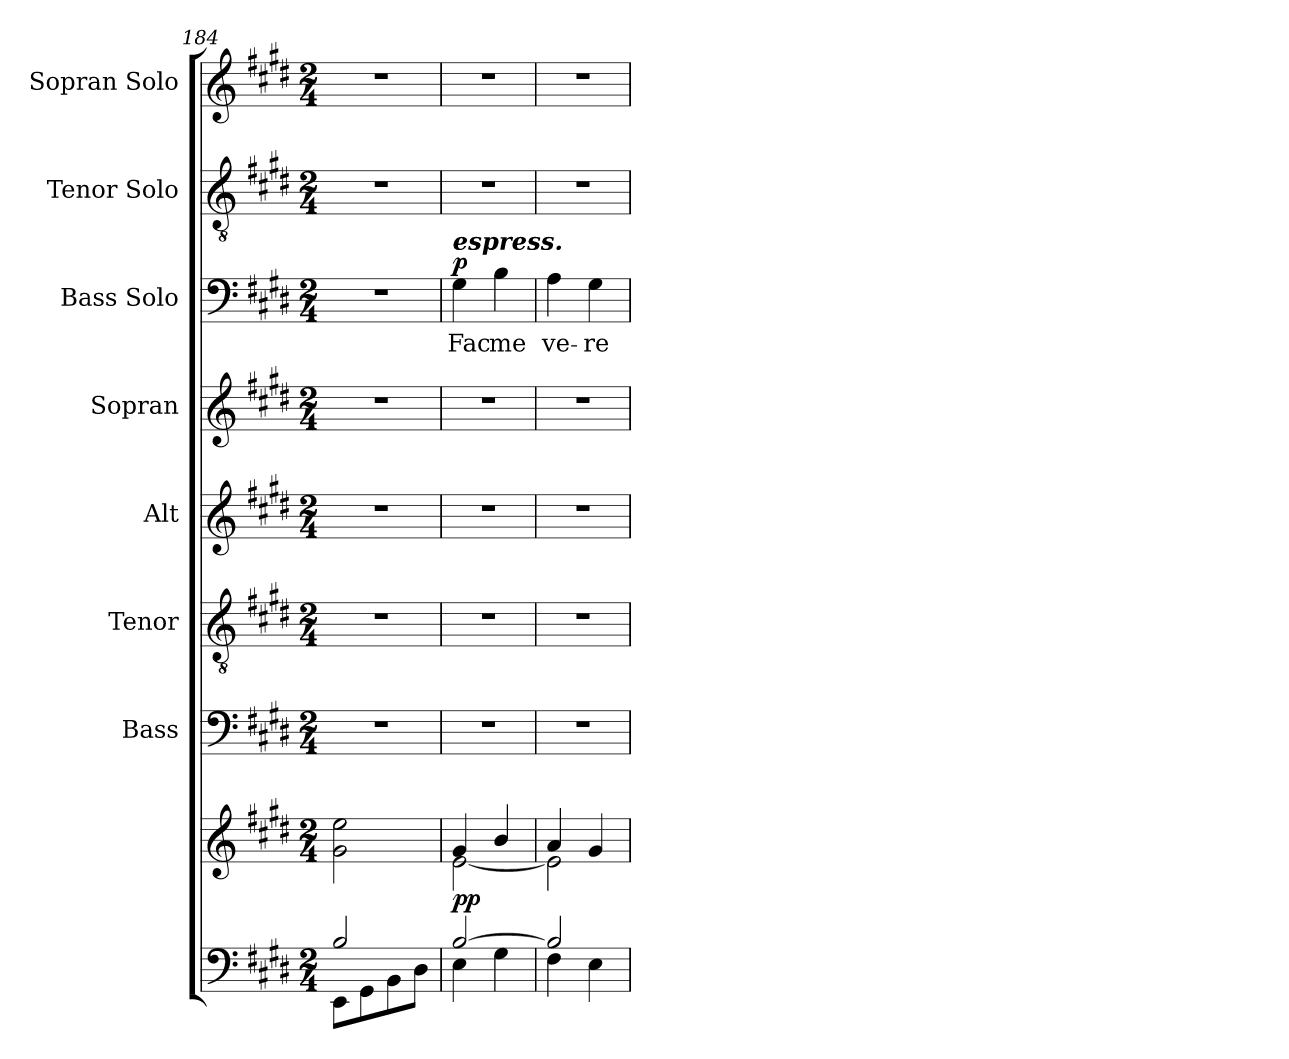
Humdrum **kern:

**kern	**kern	**dynam	**kern	**kern	**kern	**kern	**kern	**text	**dynam	**kern	**kern
*part8	*part8	*part8	*part7	*part6	*part5	*part4	*part3	*part3	*part3	*part2	*part1
*staff9	*staff8	*staff8/9	*staff7	*staff6	*staff5	*staff4	*staff3	*staff3	*staff3	*staff2	*staff1
*	*	*	*I"Bass	*I"Tenor	*I"Alt	*I"Sopran	*I"Bass Solo	*	*	*I"Tenor Solo	*I"Sopran Solo
*	*	*	*I'B.	*I'T.	*I'A.	*I'S.	*I'B. Solo	*	*	*I'T. Solo	*I'S. Solo
*clefF4	*clefG2	*	*clefF4	*clefGv2	*clefG2	*clefG2	*clefF4	*	*	*clefGv2	*clefG2
*k[f#c#g#d#]	*k[f#c#g#d#]	*	*k[f#c#g#d#]	*k[f#c#g#d#]	*k[f#c#g#d#]	*k[f#c#g#d#]	*k[f#c#g#d#]	*	*	*k[f#c#g#d#]	*k[f#c#g#d#]
*E:	*E:	*	*E:	*E:	*E:	*E:	*E:	*	*	*E:	*E:
*M2/4	*M2/4	*	*M2/4	*M2/4	*M2/4	*M2/4	*M2/4	*	*	*M2/4	*M2/4
=184	=184	=184	=184	=184	=184	=184	=184	=184	=184	=184	=184
*^	*	*	*	*	*	*	*	*	*	*	*
2B/	8EE\L	2g#\ 2ee\	.	2r	2r	2r	2r	2r	.	.	2r	2r
.	8GG#\	.	.	.	.	.	.	.	.	.	.	.
.	8BB\	.	.	.	.	.	.	.	.	.	.	.
.	8D#\J	.	.	.	.	.	.	.	.	.	.	.
!!LO:LB:g=z
=185	=185	=185	=185	=185	=185	=185	=185	=185	=185	=185	=185	=185
*	*	*^	*	*	*	*	*	*	*	*	*	*
!	!	!	!	!	!	!	!	!	!LO:TX:a:Bi:t=espress.	!	!	!	!
!	!	!	!	!LO:DY:b	!	!	!	!	!	!LO:LY:b	!LO:DY:a	!	!
[>2B/	4E\	4g#/	[<2e\	pp	2r	2r	2r	2r	4G#\	Fac	p	2r	2r
!	!	!	!	!	!	!	!	!	!	!LO:LY:b	!	!	!
.	4G#\	4b/	.	.	.	.	.	.	4B\	me	.	.	.
=186	=186	=186	=186	=186	=186	=186	=186	=186	=186	=186	=186	=186	=186
!	!	!	!	!	!	!	!	!	!	!LO:LY:b	!	!	!
2B/]	4F#\	4a/	2e\]	.	2r	2r	2r	2r	4A\	ve-	.	2r	2r
!	!	!	!	!	!	!	!	!	!	!LO:LY:b	!	!	!
.	4E\	4g#/	.	.	.	.	.	.	4G#\	-re	.	.	.
*v	*v	*	*	*	*	*	*	*	*	*	*	*	*
*	*v	*v	*	*	*	*	*	*	*	*	*	*
=	=	=	=	=	=	=	=	=	=	=	=
*-	*-	*-	*-	*-	*-	*-	*-	*-	*-	*-	*-
